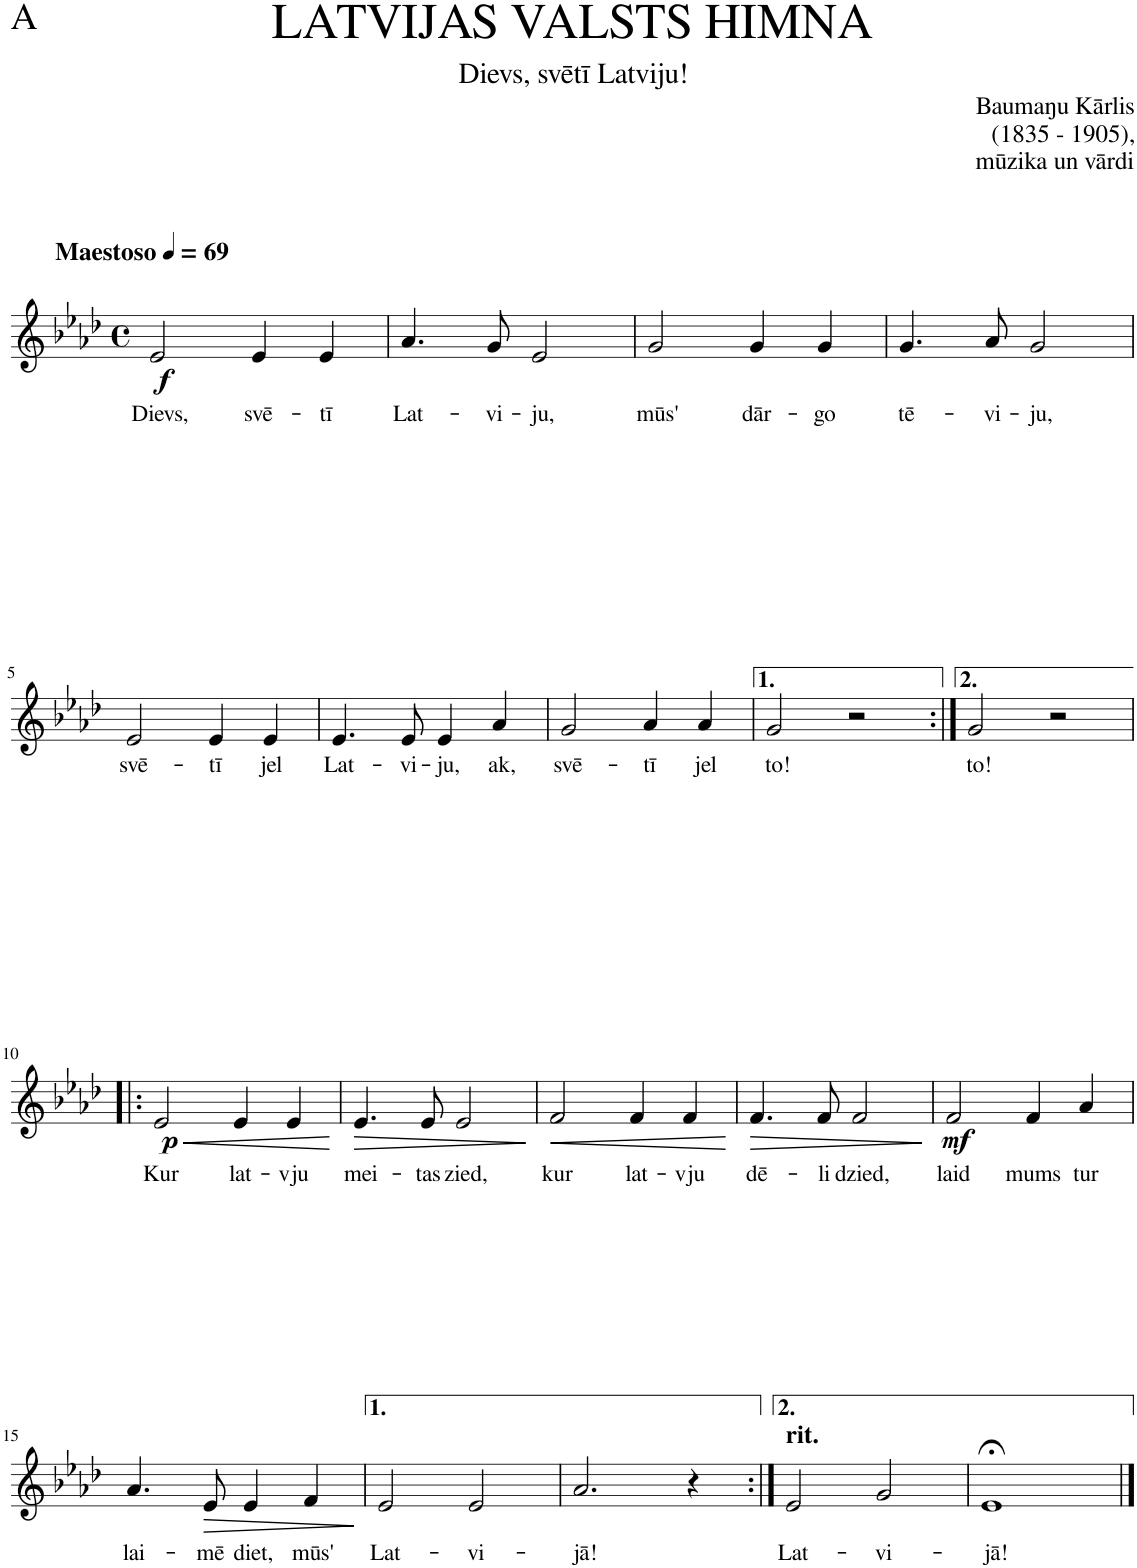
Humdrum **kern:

**kern	**text	**dynam
*part1	*part1	*part1
*staff1	*staff1	*staff1
*I"Alto	*	*
*I'A.	*	*
*clefG2	*	*
*k[b-e-a-d-]	*	*
*M4/4	*	*
*met(c)	*	*
*MM69	*	*
=1	=1	=1
!LO:TX:a:B:t=Maestoso	!	!
!	!LO:LY:b	!LO:DY:b
2e-/	Dievs,	f
!	!LO:LY:b	!
4e-/	svē-	.
!	!LO:LY:b	!
4e-/	-tī	.
=2	=2	=2
!	!LO:LY:b	!
4.a-/	Lat-	.
!	!LO:LY:b	!
8g/	-vi-	.
!	!LO:LY:b	!
2e-/	-ju,	.
=3	=3	=3
!	!LO:LY:b	!
2g/	mūs'	.
!	!LO:LY:b	!
4g/	dār-	.
!	!LO:LY:b	!
4g/	-go	.
=4	=4	=4
!	!LO:LY:b	!
4.g/	tē-	.
!	!LO:LY:b	!
8a-/	-vi-	.
!	!LO:LY:b	!
2g/	-ju,	.
!!LO:LB:g=z
=5	=5	=5
!	!LO:LY:b	!
2e-/	svē-	.
!	!LO:LY:b	!
4e-/	-tī	.
!	!LO:LY:b	!
4e-/	jel	.
=6	=6	=6
!	!LO:LY:b	!
4.e-/	Lat-	.
!	!LO:LY:b	!
8e-/	-vi-	.
!	!LO:LY:b	!
4e-/	-ju,	.
!	!LO:LY:b	!
4a-/	ak,	.
=7	=7	=7
!	!LO:LY:b	!
2g/	svē-	.
!	!LO:LY:b	!
4a-/	-tī	.
!	!LO:LY:b	!
4a-/	jel	.
=8	=8	=8
!	!LO:LY:b	!
2g/	to!	.
2r	.	.
=9:|!	=9:|!	=9:|!
!	!LO:LY:b	!
2g/	to!	.
2r	.	.
!!LO:LB:g=z
=10!|:	=10!|:	=10!|:
!	!LO:LY:b	!LO:HP:b
!	!	!LO:DY:n=1:b
2e-/	Kur	< p
!	!LO:LY:b	!
4e-/	lat-	.
!	!LO:LY:b	!
4e-/	-vju	.
.	.	[
=11	=11	=11
!	!LO:LY:b	!LO:HP:b
4.e-/	mei-	>
!	!LO:LY:b	!
8e-/	-tas	.
!	!LO:LY:b	!
2e-/	zied,	.
.	.	]
=12	=12	=12
!	!LO:LY:b	!LO:HP:b
2f/	kur	<
!	!LO:LY:b	!
4f/	lat-	.
!	!LO:LY:b	!
4f/	-vju	.
.	.	[
=13	=13	=13
!	!LO:LY:b	!LO:HP:b
4.f/	dē-	>
!	!LO:LY:b	!
8f/	-li	.
!	!LO:LY:b	!
2f/	dzied,	.
.	.	]
=14	=14	=14
!	!LO:LY:b	!LO:DY:b
2f/	laid	mf
!	!LO:LY:b	!
4f/	mums	.
!	!LO:LY:b	!
4a-/	tur	.
!!LO:LB:g=z
=15	=15	=15
!	!LO:LY:b	!
4.a-/	lai-	.
!	!LO:LY:b	!LO:HP:b
8e-/	-mē	>
!	!LO:LY:b	!
4e-/	diet,	.
!	!LO:LY:b	!
4f/	mūs'	.
.	.	]
=16	=16	=16
!	!LO:LY:b	!
2e-/	Lat-	.
!	!LO:LY:b	!
2e-/	-vi-	.
=17	=17	=17
!	!LO:LY:b	!
2.a-/	-jā!	.
4r	.	.
=18:|!	=18:|!	=18:|!
!LO:TX:a:B:t=rit.	!	!
!	!LO:LY:b	!
2e-/	Lat-	.
!	!LO:LY:b	!
2g/	-vi-	.
=19	=19	=19
!	!LO:LY:b	!
1e-;<	-jā!	.
==	==	==
*-	*-	*-
